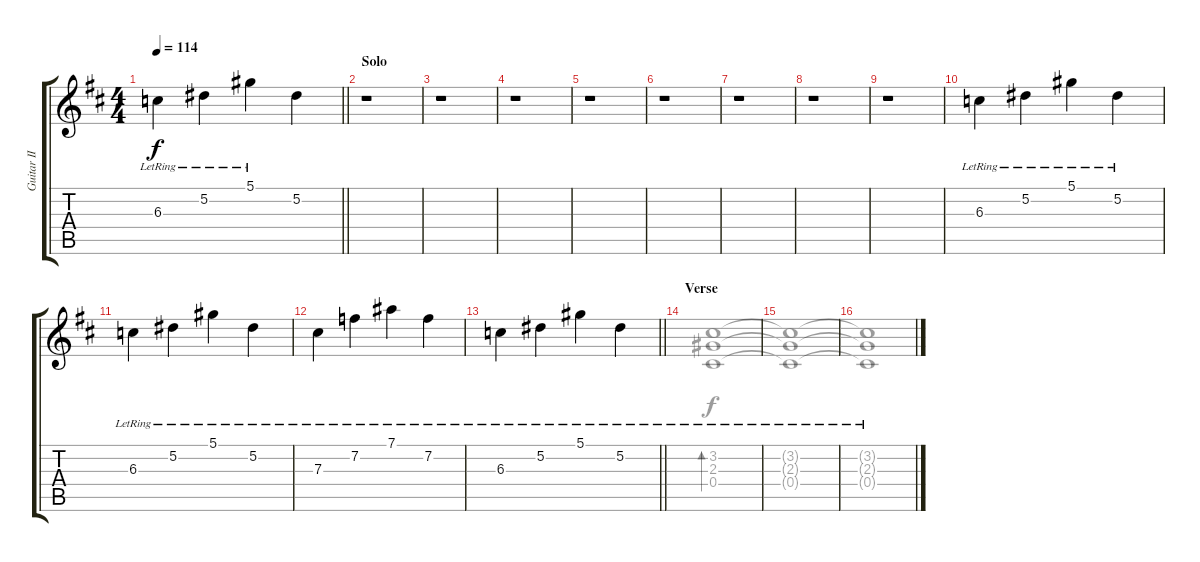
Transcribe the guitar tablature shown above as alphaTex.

\track ("Guitar II" "Guitar II") {instrument electricguitarclean}
\staff {score tabs}
\tuning (Eb4 Bb3 Gb3 Db3 Ab2 Eb2) {hide}
\voice
\ts (4 4)
\tempo 114
\clef g2
\barLineRight lightlight
\ks d
6.3{lr}.4{dy f} 5.2{lr}.4 5.1{lr}.4 5.2.4 |
\section ("" "Solo")
r.1 |
r.1 |
r.1 |
r.1 |
r.1 |
r.1 |
r.1 |
r.1 |
6.3{lr}.4 5.2{lr}.4 5.1{lr}.4 5.2{lr}.4 |
6.3{lr}.4 5.2{lr}.4 5.1{lr}.4 5.2{lr}.4 |
7.3{lr}.4 7.2{lr}.4 7.1{lr}.4 7.2{lr}.4 |
\barLineRight lightlight
6.3{lr}.4 5.2{lr}.4 5.1{lr}.4 5.2{lr}.4 |
\section ("" "Verse")
|
|
\voice
\clef g2
\ottava regular
\simile none
\barLineRight lightlight
\ks d
|
|
|
|
|
|
|
|
|
|
|
|
\barLineRight lightlight
|
(3.2 2.3 0.4).1{bd 240} |
(3.2{t} 2.3{t} 0.4{t}).1 |
(3.2{t} 2.3{t} 0.4{t}).1
